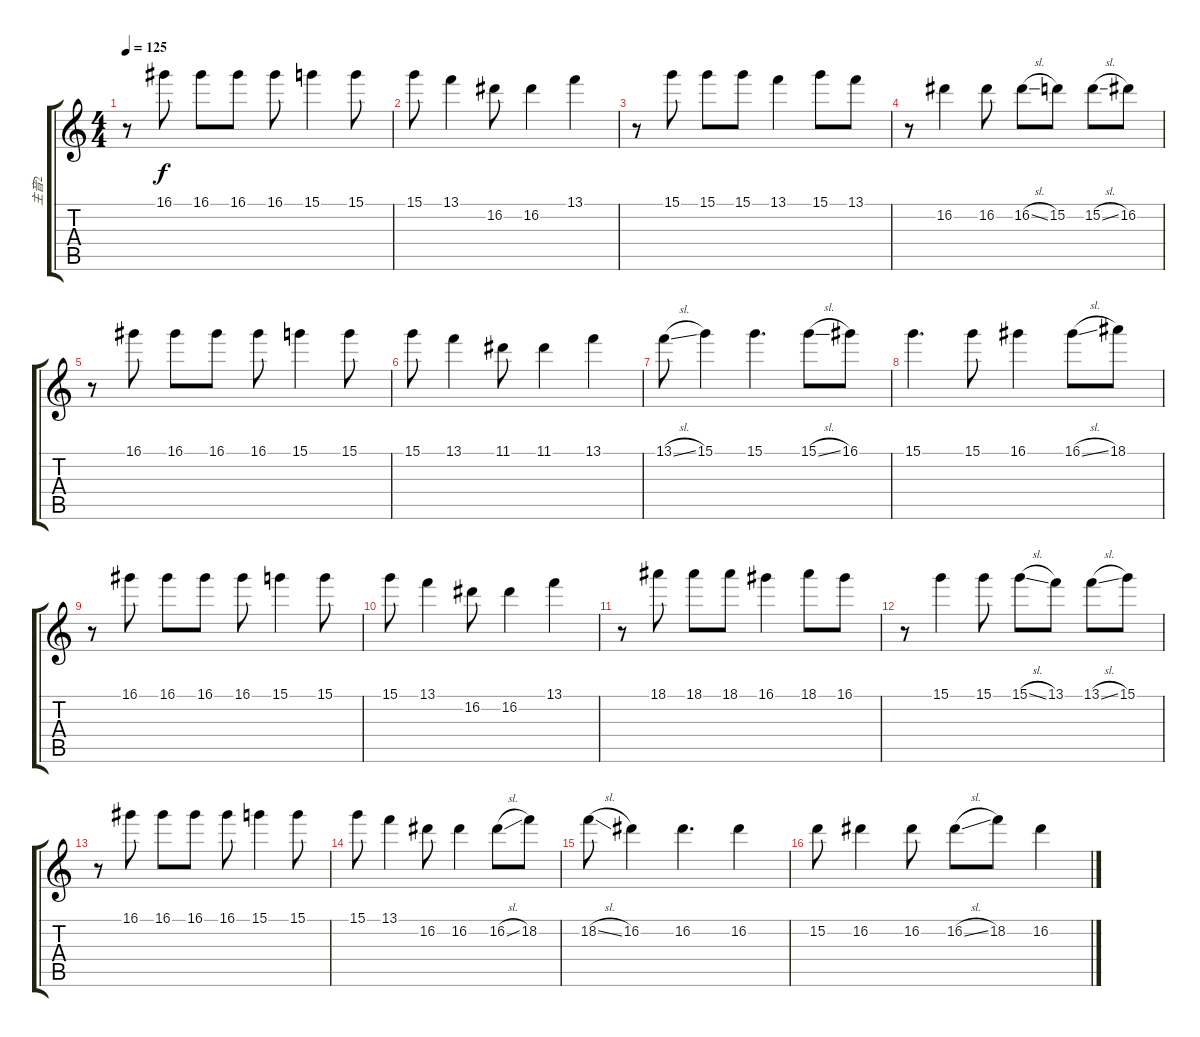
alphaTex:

\track ("主音2" "主音2") {instrument acousticguitarsteel}
\staff {score tabs}
\tuning (E4 B3 G3 D3 A2 E2) {hide}
\ts (4 4)
\tempo 125
\clef g2
\ks c
r.8{dy f} 16.1.8{volume 16} 16.1.8 16.1.8 16.1.8 15.1.4 15.1.8 |
15.1.8 13.1.4 16.2.8 16.2.4 13.1.4 |
r.8 15.1.8 15.1.8 15.1.8 13.1.4 15.1.8 13.1.8 |
r.8 16.2.4 16.2.8 16.2{sl}.8 15.2.8 15.2{sl}.8 16.2.8 |
r.8 16.1.8 16.1.8 16.1.8 16.1.8 15.1.4 15.1.8 |
15.1.8 13.1.4 11.1.8 11.1.4 13.1.4 |
13.1{sl}.8 15.1.4 15.1.4{d} 15.1{sl}.8 16.1.8 |
15.1.4{d} 15.1.8 16.1.4 16.1{sl}.8 18.1.8 |
r.8 16.1.8 16.1.8 16.1.8 16.1.8 15.1.4 15.1.8 |
15.1.8 13.1.4 16.2.8 16.2.4 13.1.4 |
r.8 18.1.8 18.1.8 18.1.8 16.1.4 18.1.8 16.1.8 |
r.8 15.1.4 15.1.8 15.1{sl}.8 13.1.8 13.1{sl}.8 15.1.8 |
r.8 16.1.8 16.1.8 16.1.8 16.1.8 15.1.4 15.1.8 |
15.1.8 13.1.4 16.2.8 16.2.4 16.2{sl}.8 18.2.8 |
18.2{sl}.8 16.2.4 16.2.4{d} 16.2.4 |
15.2.8 16.2.4 16.2.8 16.2{sl}.8 18.2.8 16.2.4
